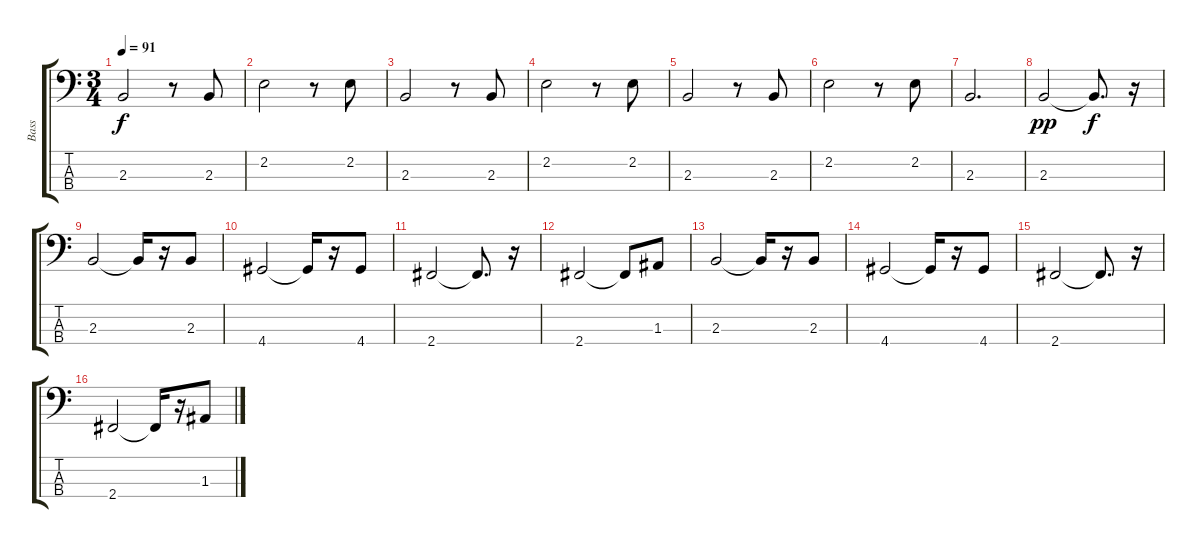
\track ("Bass" "Bass") {instrument electricbassfinger}
\staff {score tabs}
\tuning (G2 D2 A1 E1) {hide}
\ts (3 4)
\tempo 91
\clef f4
\ks c
2.3.2{dy f} r.8 2.3.8 |
2.2.2 r.8 2.2.8 |
2.3.2 r.8 2.3.8 |
2.2.2 r.8 2.2.8 |
2.3.2 r.8 2.3.8 |
2.2.2 r.8 2.2.8 |
2.3.2{d} |
2.3.2{dy pp} 2.3{t}.8{d dy f} r.16 |
2.3.2 2.3{t}.16 r.16 2.3.8 |
4.4.2 4.4{t}.16 r.16 4.4.8 |
2.4.2 2.4{t}.8{d} r.16 |
2.4.2 2.4{t}.8 1.3.8 |
2.3.2 2.3{t}.16 r.16 2.3.8 |
4.4.2 4.4{t}.16 r.16 4.4.8 |
2.4.2 2.4{t}.8{d} r.16 |
2.4.2 2.4{t}.16 r.16 1.3.8
